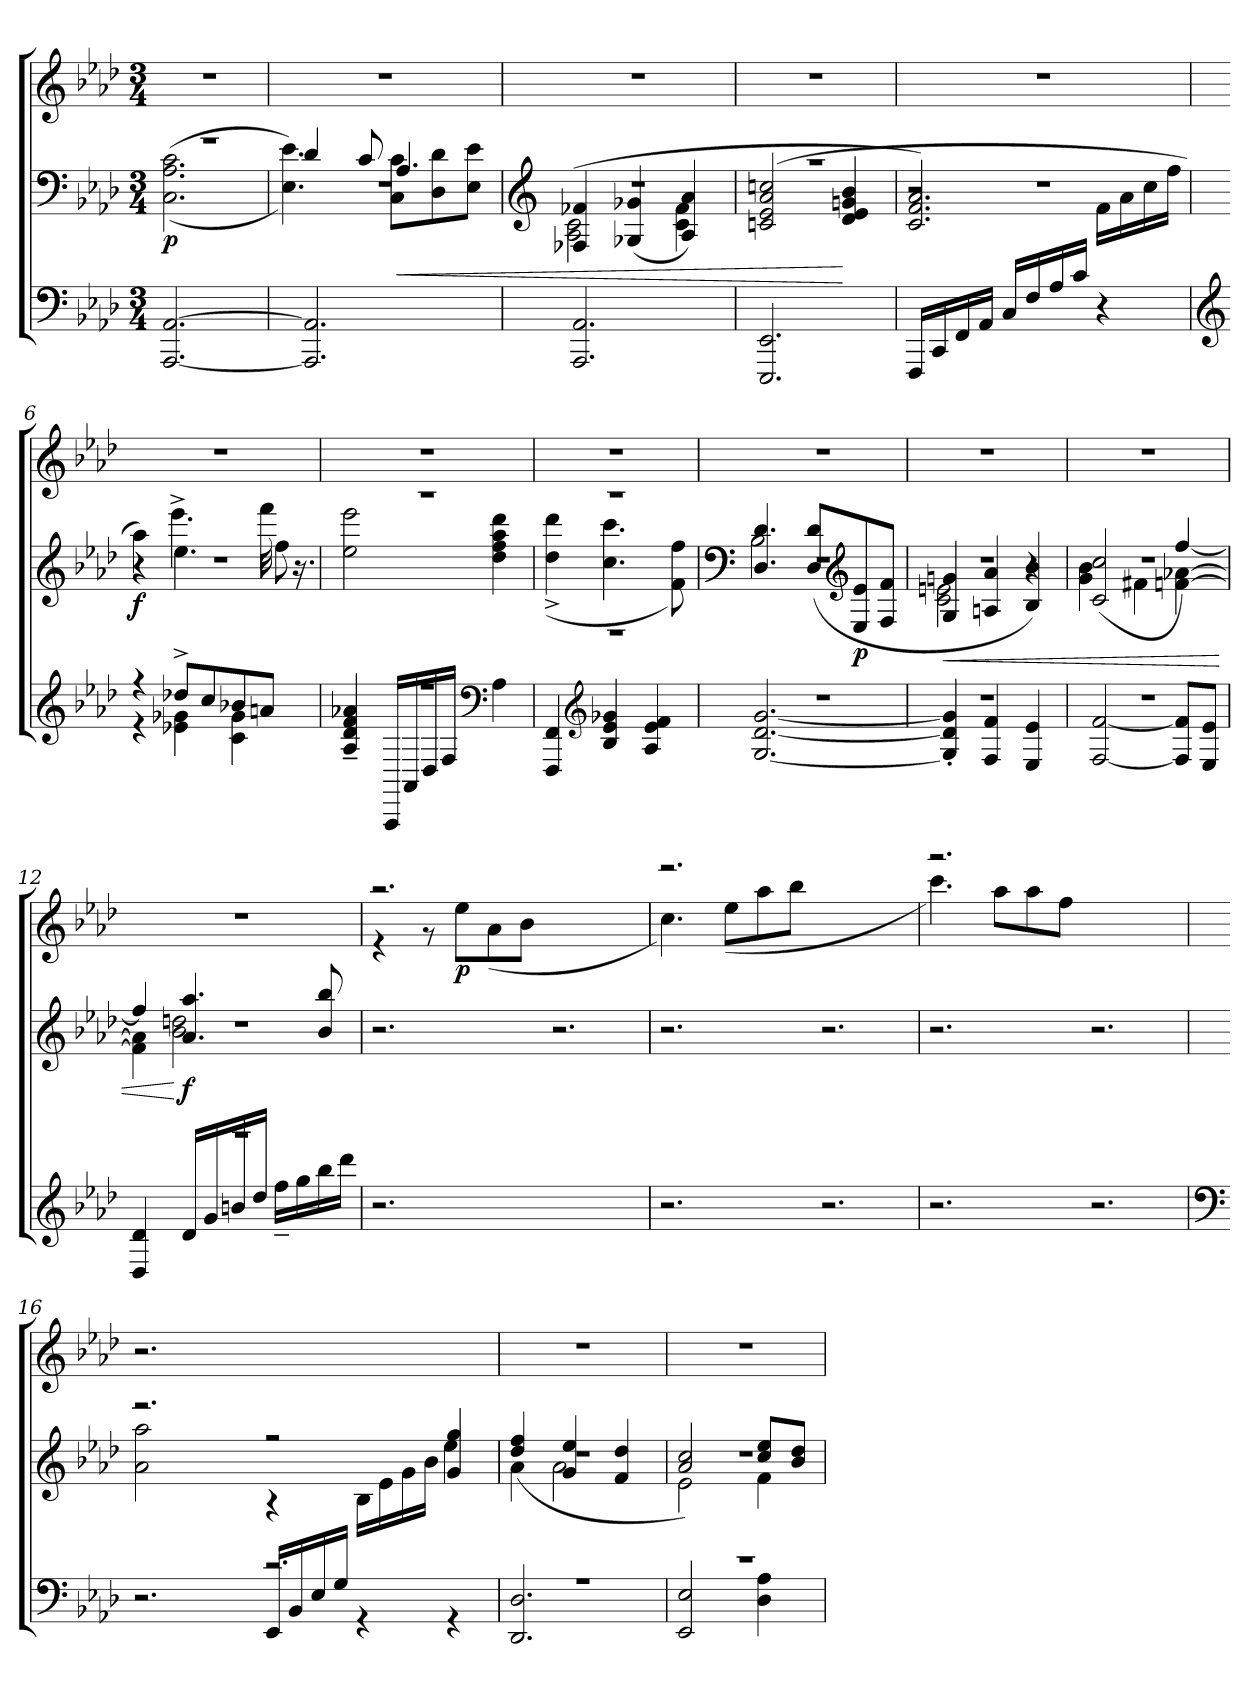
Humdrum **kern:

**kern	**kern	**dynam	**kern	**dynam
*part2	*part2	*part2	*part1	*part1
*staff3	*staff2	*staff2/3	*staff1	*staff1
*	*stria5	*	*stria5	*
*clefF4	*clefF4	*	*clefG2	*
*k[b-e-a-d-]	*k[b-e-a-d-]	*	*k[b-e-a-d-]	*
*M3/4	*M3/4	*	*M3/4	*
=1	=1	=1	=1	=1
*	*^	*	*	*
!	!	!	!LO:DY:b	!	!
[2.AAA-/ [2.AA-/	2.r	(<(>2.C\ 2.A-\ 2.c\	p	2.r	.
=2	=2	=2	=2	=2	=2
*	*	*^	*	*	*
2.AAA-/] 2.AA-/]	2.r	4d-/	4.E-\ 4.e-\))	.	2.r	.
.	.	8c/	.	.	.	.
!	!	!	!	!LO:HP:b	!	!
.	.	4.A-/	(>8C\ 8c\L	<	.	.
.	.	.	8D-\ 8d-\	.	.	.
.	.	.	8E-\ 8e-\J	.	.	.
=3	=3	=3	=3	=3	=3	=3
*	*clefG2	*	*	*	*	*
2.AAA-/ 2.AA-/	2.r	4F-X/ 4f-X/	(>2A-\ 2c\	.	2.r	.
.	.	(4G-X/ 4g-X/	.	.	.	.
.	.	4A-/ 4a-/)	4c\ 4f-\	.	.	.
*	*	*v	*v	*	*	*
=4	=4	=4	=4	=4	=4
2.EEE-/ 2.EE-/)	2.r	(>2cn/ 2e-/ 2a-/ 2ccn/	.	2.r	.
.	.	4d-/ 4e-/ 4gn/ 4b-/	[	.	.
=5	=5	=5	=5	=5	=5
*	*	*^	*	*	*
(<16FFF/LL	2.r	2r	2.c/ 2.f/ 2.a-/)	.	2.r	.
16CC/	.	.	.	.	.	.
16FF/	.	.	.	.	.	.
16AA-/JJ	.	.	.	.	.	.
16C/LL	.	.	.	.	.	.
16F/	.	.	.	.	.	.
16A-/	.	.	.	.	.	.
16c/JJ	.	.	.	.	.	.
4r	.	16f\LL	.	.	.	.
.	.	16a-\	.	.	.	.
.	.	16cc\	.	.	.	.
.	.	16ff\JJ	.	.	.	.
=6	=6	=6	=6	=6	=6	=6
*clefG2	*	*	*	*	*	*
*^	*	*	*	*	*	*
!	!	!	!	!	!LO:DY:b	!	!
4r	4r	2.r	4aa-\)	4r	f	2.r	.
8dd-X^/L	4e-X\ 4g-X\	.	4.ee-\	4.eee-^\	.	.	.
8cc/	.	.	.	.	.	.	.
8b-X/	4c\ 4g-\	.	.	.	.	.	.
8an/J	.	.	32fff\	8ff\	.	.	.
.	.	.	16.r	.	.	.	.
*	*	*	*v	*v	*	*	*
=7	=7	=7	=7	=7	=7	=7
2.r	4A-/~ 4d-/~ 4f/~ 4a-X/~	2.r	2ee-\ 2eee-\	.	2.r	.
.	16AAA-/LL	.	.	.	.	.
.	16AA-/	.	.	.	.	.
.	16D-/	.	.	.	.	.
.	16F/JJ	.	.	.	.	.
*clefF4	*	*	*	*	*	*
.	4A-\	.	4dd-\ 4ff\ 4aa-\ 4ddd-\	.	.	.
=8	=8	=8	=8	=8	=8	=8
2.r	4FFF/ 4FF/	2.r	(>4dd-\^ 4ddd-\^	.	2.r	.
*clefG2	*	*	*	*	*	*
.	4B-/ 4e-/ 4g-X/	.	4.cc\ 4.ccc\	.	.	.
.	4A-/ 4e-/ 4f/	.	.	.	.	.
.	.	.	8f\ 8ff\)	.	.	.
*	*	*v	*v	*	*	*
=9	=9	=9	=9	=9	=9
*	*	*clefF4	*	*	*
*	*	*^	*	*	*
*	*	*	*^	*	*	*
2.r	[2.G/ [2.d-/ [2.g/	2.r	4.D-/ 4.d-/	2B-\	.	2.r	.
.	.	.	(>8D-/ 8d-/L	.	.	.	.
*	*	*clefG2	*	*	*	*	*
!	!	!	!	!	!LO:DY:b	!	!
.	.	.	8E-/ 8e-/	4ryy	p	.	.
.	.	.	8F/ 8f/J	.	.	.	.
=10	=10	=10	=10	=10	=10	=10	=10
!	!	!	!	!	!LO:HP:b	!	!
2.r	4G/]' 4d-/]' 4g/]'	2.r	4G/ 4gn/	2c\ 2en\	<	2.r	.
.	4F/ 4f/	.	4An/ 4a-/	.	.	.	.
.	4E-/ 4e-/	.	4B-/ 4b-/)	4r	.	.	.
=11	=11	=11	=11	=11	=11	=11	=11
2.r	[2F/ [2f/	2.r	(>2c/ 2cc/	4g\ 4b-\	.	2.r	.
.	.	.	.	4f#X\	.	.	.
.	8F/] 8f/]L	.	[4ff/)	[4fn\ [4a-X\	.	.	.
.	8E-/ 8e-/J	.	.	.	.	.	.
=12	=12	=12	=12	=12	=12	=12	=12
2.r	4D-/ 4d-/	2.r	4ff/]	4f\] 4a-\]	.	2.r	.
!	!	!	!	!	!LO:DY:n=1:b	!	!
.	16d-/LL	.	4.a-/ 4.aa-/	2b-\ 2ddn\	[ f	.	.
.	16g/	.	.	.	.	.	.
.	16bn/	.	.	.	.	.	.
.	16dd-/JJ	.	.	.	.	.	.
.	16ff~\LL	.	.	.	.	.	.
.	16gg\	.	.	.	.	.	.
.	16bb-\	.	8b-/ 8bb-/	.	.	.	.
.	16ddd-\JJ	.	.	.	.	.	.
*v	*v	*	*	*	*	*	*
*	*v	*v	*v	*	*	*
=13	=13	=13	=13	=13
*	*	*	*^	*
2.r	2.r	.	2.r	4r	.
.	.	.	.	8r	.
!	!	!	!	!	!LO:DY:b
.	.	.	.	8ee-\L	p
.	.	.	.	(>8a-\	.
.	.	.	.	8b-\J	.
2.ryy	2.r	.	2.ryy	2.ryy	.
=14	=14	=14	=14	=14	=14
2.r	2.r	.	2.r	4.cc\)	.
.	.	.	.	(>8ee-\L	.
.	.	.	.	8aa-\	.
.	.	.	.	8bb-\J	.
2.r	2.r	.	2.ryy	2.ryy	.
=15	=15	=15	=15	=15	=15
2.r	2.r	.	2.r	4.ccc\)	.
.	.	.	.	8aa-\L	.
.	.	.	.	8aa-\	.
.	.	.	.	8ff\J	.
2.r	2.r	.	2.ryy	2.ryy	.
*	*	*	*v	*v	*
=16	=16	=16	=16	=16
*clefF4	*	*	*	*
*^	*^	*	*	*
*	*	*	*^	*	*	*
*	*	*	*	*^	*	*	*
2.r	2.ryy	2.r	2.ryy	2.ryy	2a-\ 2aa-\	.	2.r	.
.	.	.	.	.	1ryy	.	.	.
2.r	16EE-/LL	2.ryy	2r	4r	.	.	2.ryy	.
.	16BB-/	.	.	.	.	.	.	.
.	16E-/	.	.	.	.	.	.	.
.	16G/JJ	.	.	.	.	.	.	.
.	4r	.	.	16B-\LL	.	.	.	.
.	.	.	.	16e-\	.	.	.	.
.	.	.	.	16g\	.	.	.	.
.	.	.	.	16b-\JJ	.	.	.	.
.	4r	.	4g/ 4gg/	4ee-\	.	.	.	.
*	*	*	*	*v	*v	*	*	*
=17	=17	=17	=17	=17	=17	=17	=17
2.r	2.DD-/ 2.D-/	2.r	(>4dd-/ 4ff/	4a-\	.	2.r	.
.	.	.	4g/ 4ee-/	2a-\	.	.	.
.	.	.	4f/ 4dd-/	.	.	.	.
=18	=18	=18	=18	=18	=18	=18	=18
2.r	2EE-/ 2E-/	2.r	2a-/ 2cc/)	2e-\	.	2.r	.
.	4D-\ 4A-\	.	8cc/ 8ee-/L	4f\	.	.	.
.	.	.	8b-/ 8dd-/J	.	.	.	.
*v	*v	*	*	*	*	*	*
*	*v	*v	*v	*	*	*
=	=	=	=	=
*-	*-	*-	*-	*-
